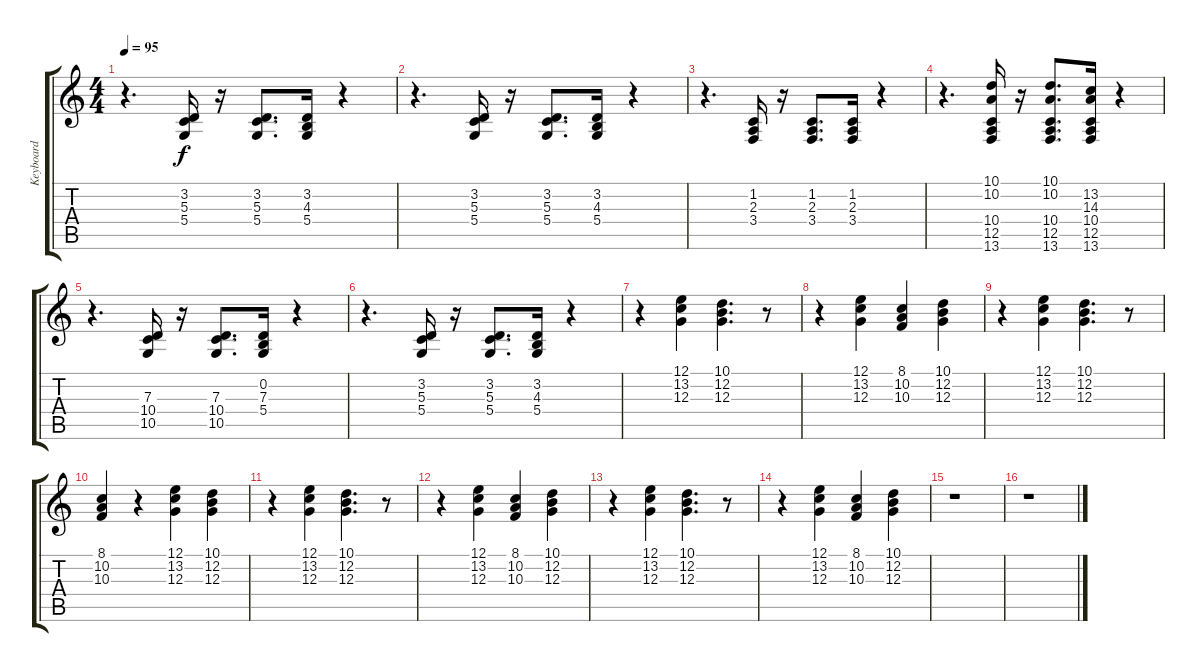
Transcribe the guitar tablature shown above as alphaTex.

\track ("Keyboard" "Keyboard") {instrument ocarina}
\staff {score tabs}
\tuning (E4 B3 G3 D3 A2 E2) {hide}
\ts (4 4)
\tempo 95
\clef g2
\ks c
r.4{d dy f} (3.2 5.3 5.4).16 r.16 (3.2 5.3 5.4).8{d} (3.2 4.3 5.4).16 r.4 |
r.4{d} (3.2 5.3 5.4).16 r.16 (3.2 5.3 5.4).8{d} (3.2 4.3 5.4).16 r.4 |
r.4{d} (1.2 2.3 3.4).16 r.16 (1.2 2.3 3.4).8{d} (1.2 2.3 3.4).16 r.4 |
r.4{d} (10.1 10.2 10.4 12.5 13.6).16 r.16 (10.1 10.2 10.4 12.5 13.6).8{d} (13.2 14.3 10.4 12.5 13.6).16 r.4 |
r.4{d} (7.3 10.4 10.5).16 r.16 (7.3 10.4 10.5).8{d} (0.2 7.3 5.4).16 r.4 |
r.4{d} (3.2 5.3 5.4).16 r.16 (3.2 5.3 5.4).8{d} (3.2 4.3 5.4).16 r.4 |
r.4 (12.1 13.2 12.3).4 (10.1 12.2 12.3).4{d} r.8 |
r.4 (12.1 13.2 12.3).4 (8.1 10.2 10.3).4 (10.1 12.2 12.3).4 |
r.4 (12.1 13.2 12.3).4 (10.1 12.2 12.3).4{d} r.8 |
(8.1 10.2 10.3).4 r.4 (12.1 13.2 12.3).4 (10.1 12.2 12.3).4 |
r.4 (12.1 13.2 12.3).4 (10.1 12.2 12.3).4{d} r.8 |
r.4 (12.1 13.2 12.3).4 (8.1 10.2 10.3).4 (10.1 12.2 12.3).4 |
r.4 (12.1 13.2 12.3).4 (10.1 12.2 12.3).4{d} r.8 |
r.4 (12.1 13.2 12.3).4 (8.1 10.2 10.3).4 (10.1 12.2 12.3).4 |
r.1 |
r.1
